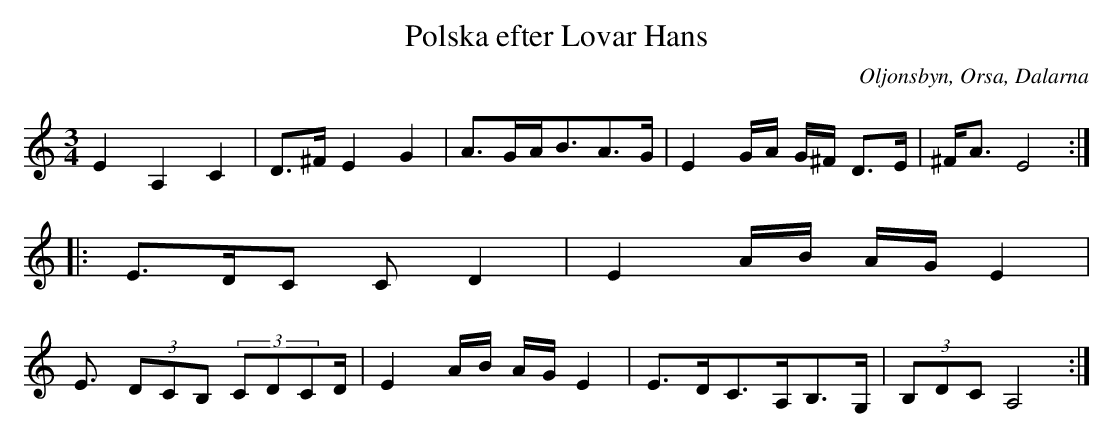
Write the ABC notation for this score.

X:1
T:Polska efter Lovar Hans
O:Oljonsbyn, Orsa, Dalarna
M:3/4
L:1/8
K:C
E2A,2C2| D3/2^F/2E2G2| A3/2G/2A<BA3/2G/2| E2G/2A/2 G/2^F <DE/2| ^F<AE4::
E3/2D/2C CD2| \
E2A/2B/2 A/2G/2E2|
E3/2 (3DCB, (3CDCD/2| \
E2A/2B/2 A/2G/2E2| \
E3/2D<CA,<B,G,/2| \
 (3B,DCA,4:|]
